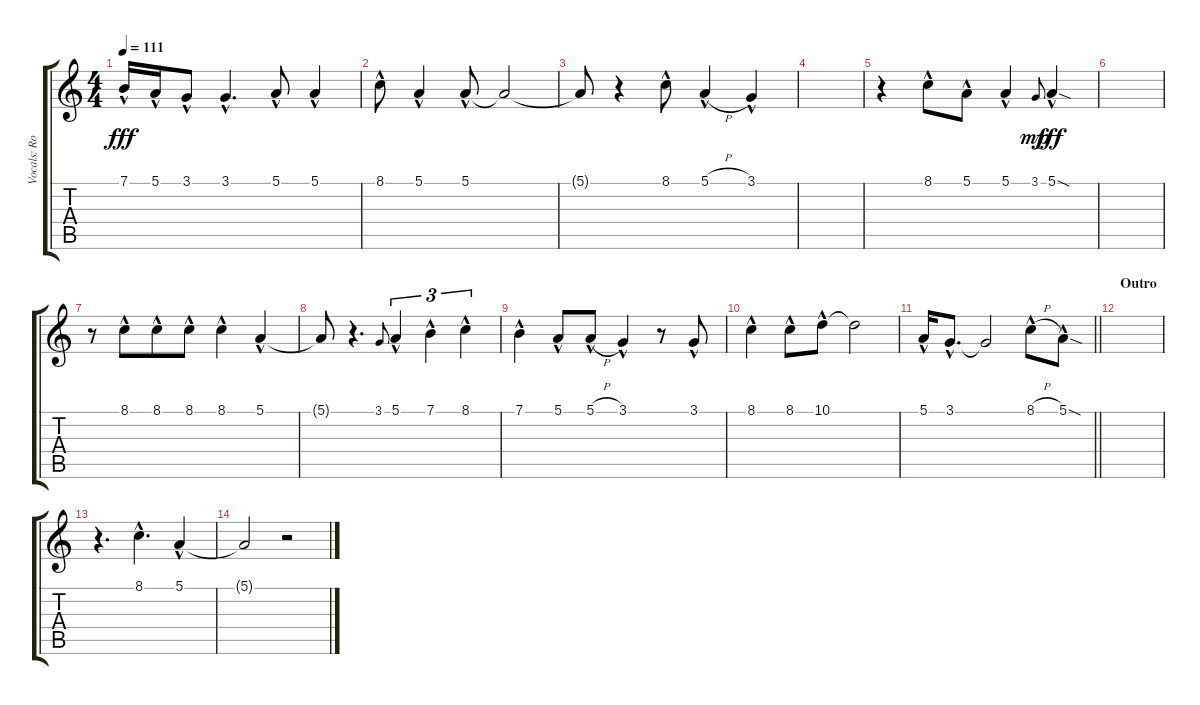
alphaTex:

\track ("Vocals: Robin" "Vocals: Ro") {instrument lead2sawtooth}
\staff {score tabs}
\tuning (E4 B3 G3 D3 A2 E2) {hide}
\ts (4 4)
\tempo 111
\clef g2
\ks c
7.1{hac}.16{dy fff volume 12} 5.1{hac}.16 3.1{hac}.8 3.1{hac}.4{d} 5.1{hac}.8 5.1{hac}.4 |
8.1{hac}.8 5.1{hac}.4 5.1{hac}.8 5.1{t}.2 |
5.1{t}.8 r.4 8.1{hac}.8 5.1{h hac}.4 3.1{hac}.4 |
|
r.4 8.1{hac}.8 5.1{hac}.8 5.1{hac}.4 3.1.8{gr onbeat dy mp} 5.1{sod hac}.4{dy fff volume 6} |
|
r.8 8.1{hac}.8{beam merge} 8.1{hac}.8 8.1{hac}.8 8.1{hac}.4 5.1{hac}.4 |
5.1{t}.8 r.4{d} 3.1.8{gr onbeat} 5.1{hac}.4{tu (3 2)} 7.1{hac}.4{tu (3 2)} 8.1{hac}.4{tu (3 2)} |
7.1{hac}.4 5.1{hac}.8 5.1{h hac}.8 3.1{hac}.4 r.8 3.1{hac}.8 |
8.1{hac}.4 8.1{hac}.8 10.1{hac}.8 10.1{t}.2 |
\barLineRight lightlight
5.1{hac}.16{volume 0} 3.1{hac}.8{d} 3.1{t}.2 8.1{h hac}.8 5.1{sod hac}.8 |
\section ("" "Outro")
|
r.4{d} 8.1{hac}.4{d} 5.1{hac}.4 |
5.1{t}.2 r.2
